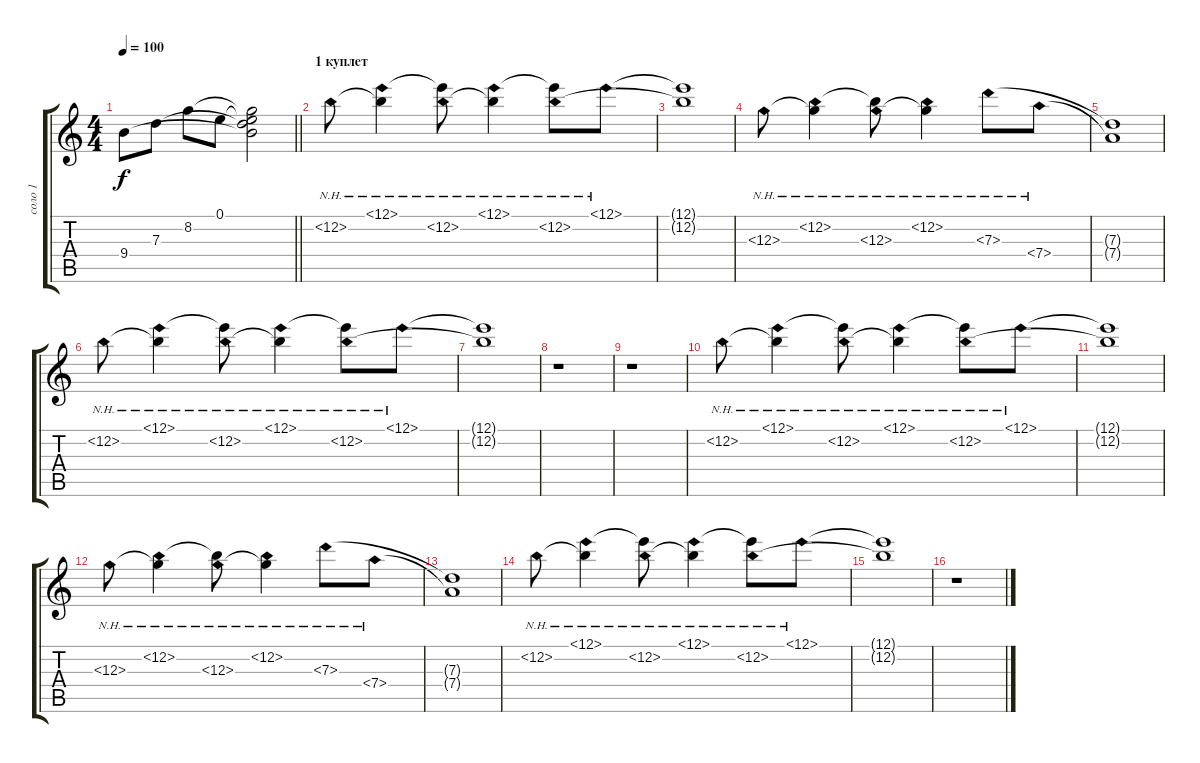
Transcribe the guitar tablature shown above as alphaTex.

\track ("соло 1" "соло 1") {instrument electricguitarmuted}
\staff {score tabs}
\tuning (E4 B3 G3 D3 A2 E2) {hide}
\ts (4 4)
\tempo 100
\clef g2
\barLineRight lightlight
\ks c
9.4.8{dy f} 7.3.8 8.2.8 0.1.8 (0.1{t} 8.2{t} 7.3{t} 9.4{t}).2 |
\section ("" "1 куплет")
12.2{nh}.8 (12.1{nh} 12.2{t}).4 (12.1{t} 12.2{nh}).8 (12.1{nh} 12.2{t}).4 (12.1{t} 12.2{nh}).8 12.1{nh}.8 |
(12.1{t} 12.2{t}).1 |
12.3{nh}.8 (12.2{nh} 12.3{t}).4 (12.2{t} 12.3{nh}).8 (12.2{nh} 12.3{t}).4 7.3{nh}.8 7.4{nh}.8 |
(7.3{t} 7.4{t}).1 |
12.2{nh}.8 (12.1{nh} 12.2{t}).4 (12.1{t} 12.2{nh}).8 (12.1{nh} 12.2{t}).4 (12.1{t} 12.2{nh}).8 12.1{nh}.8 |
(12.1{t} 12.2{t}).1 |
r.1 |
r.1 |
12.2{nh}.8 (12.1{nh} 12.2{t}).4 (12.1{t} 12.2{nh}).8 (12.1{nh} 12.2{t}).4 (12.1{t} 12.2{nh}).8 12.1{nh}.8 |
(12.1{t} 12.2{t}).1 |
12.3{nh}.8 (12.2{nh} 12.3{t}).4 (12.2{t} 12.3{nh}).8 (12.2{nh} 12.3{t}).4 7.3{nh}.8 7.4{nh}.8 |
(7.3{t} 7.4{t}).1 |
12.2{nh}.8 (12.1{nh} 12.2{t}).4 (12.1{t} 12.2{nh}).8 (12.1{nh} 12.2{t}).4 (12.1{t} 12.2{nh}).8 12.1{nh}.8 |
(12.1{t} 12.2{t}).1 |
r.1
